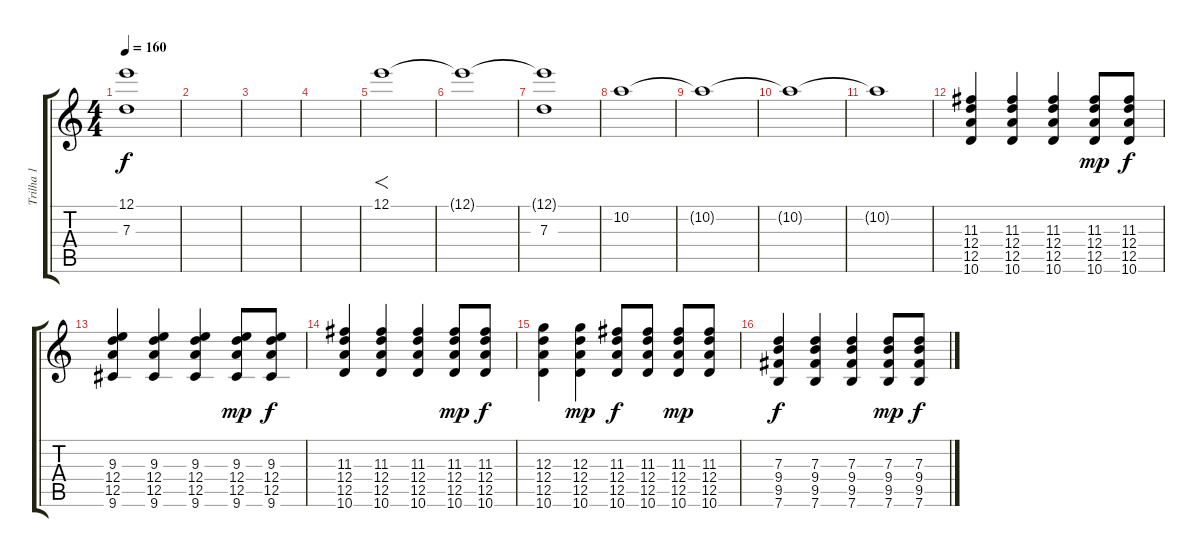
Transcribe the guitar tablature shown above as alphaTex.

\track ("Trilha 1" "Trilha 1") {instrument acousticguitarsteel}
\staff {score tabs}
\tuning (E4 B3 G3 D3 A2 E2) {hide}
\ts (4 4)
\tempo 160
\clef g2
\ks c
(12.1{t} 7.3).1{dy f} |
|
|
|
12.1.1{f volume 16 instrument overdrivenguitar} |
12.1{t}.1 |
(12.1{t} 7.3).1 |
10.2.1 |
10.2{t}.1 |
10.2{t}.1 |
10.2{t}.1{volume 16 instrument overdrivenguitar} |
(11.3 12.4 12.5 10.6).4{instrument acousticguitarsteel} (11.3 12.4 12.5 10.6).4 (11.3 12.4 12.5 10.6).4 (11.3 12.4 12.5 10.6).8{dy mp} (11.3 12.4 12.5 10.6).8{dy f} |
(9.3 12.4 12.5 9.6).4 (9.3 12.4 12.5 9.6).4 (9.3 12.4 12.5 9.6).4 (9.3 12.4 12.5 9.6).8{dy mp} (9.3 12.4 12.5 9.6).8{dy f} |
(11.3 12.4 12.5 10.6).4 (11.3 12.4 12.5 10.6).4 (11.3 12.4 12.5 10.6).4 (11.3 12.4 12.5 10.6).8{dy mp} (11.3 12.4 12.5 10.6).8{dy f} |
(12.3 12.4 12.5 10.6).4 (12.3 12.4 12.5 10.6).4{dy mp} (11.3 12.4 12.5 10.6).8{dy f} (11.3 12.4 12.5 10.6).8 (11.3 12.4 12.5 10.6).8{dy mp} (11.3 12.4 12.5 10.6).8 |
(7.3 9.4 9.5 7.6).4{dy f} (7.3 9.4 9.5 7.6).4 (7.3 9.4 9.5 7.6).4 (7.3 9.4 9.5 7.6).8{dy mp} (7.3 9.4 9.5 7.6).8{dy f}
